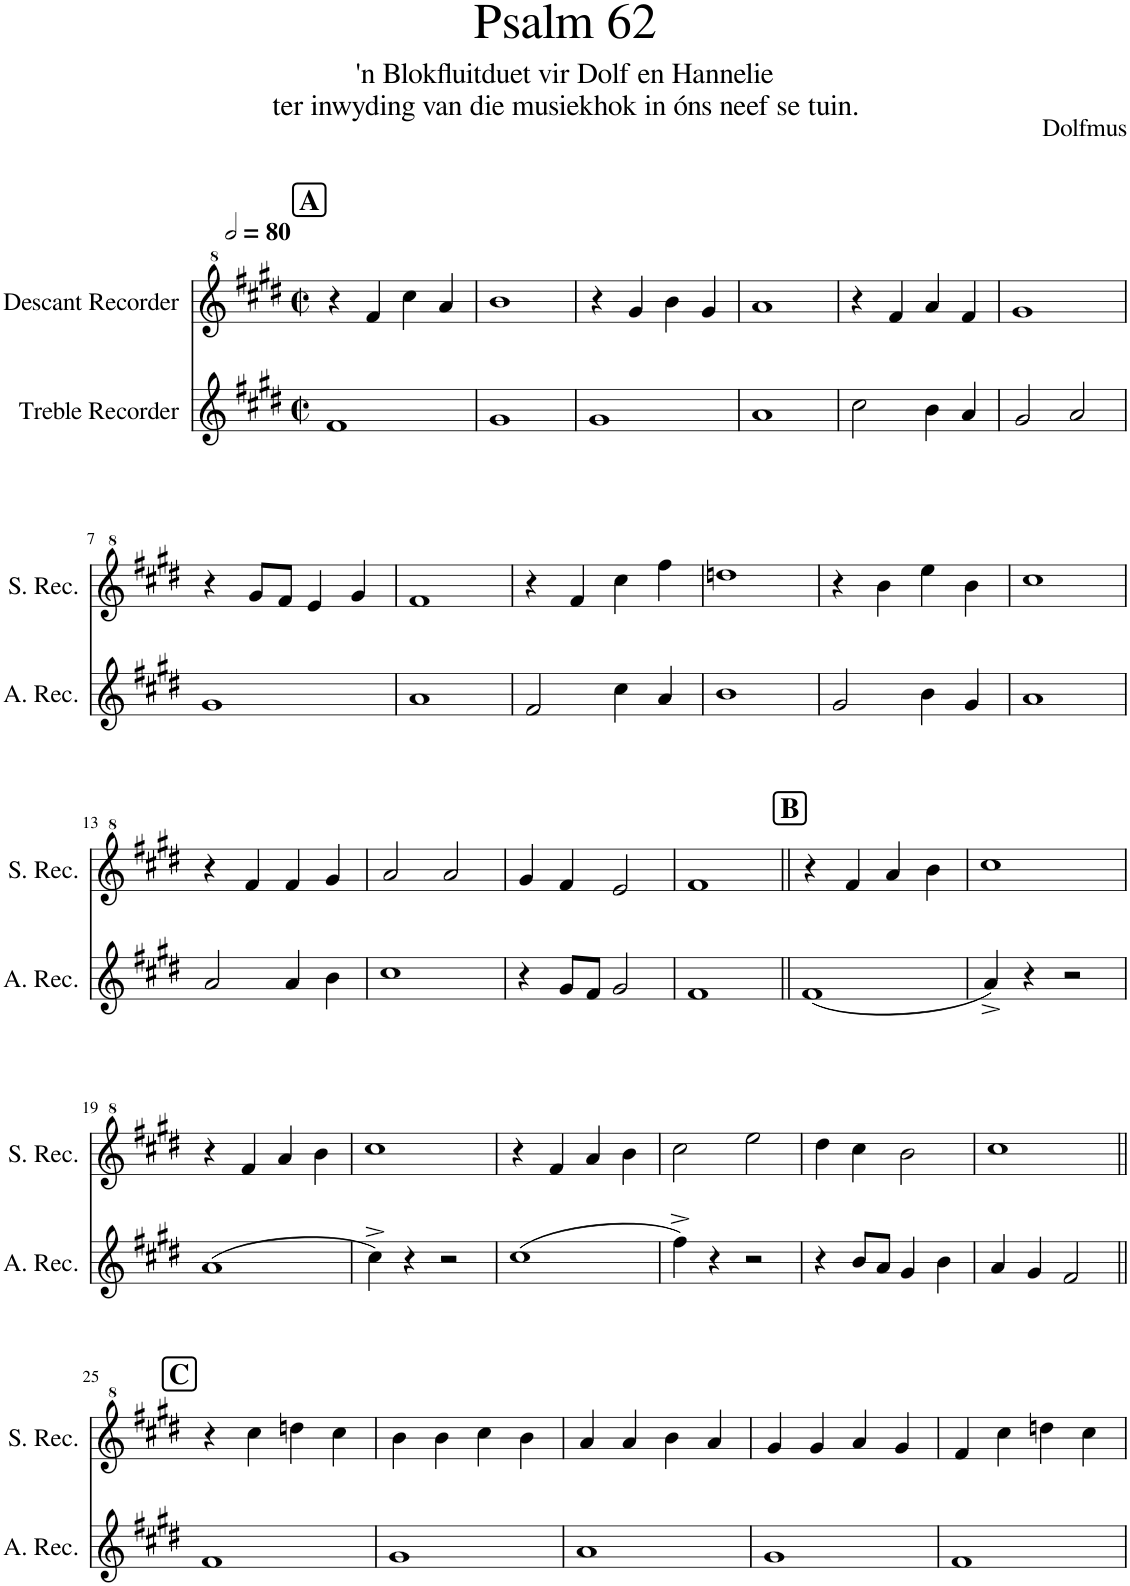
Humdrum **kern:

**kern	**kern
*part2	*part1
*staff2	*staff1
*I"Treble Recorder	*I"Descant Recorder
*clefG2	*clefG^2
*k[f#c#g#d#]	*k[f#c#g#d#]
*M2/2	*M2/2
*met(c|)	*met(c|)
*MM160	*MM160
!!LO:REH:place=s1:a:B:cj:fs=14:t=A
=1	=1
1f#	4r
.	4ff#/
.	4ccc#\
.	4aa/
=2	=2
1g#	1bb
=3	=3
1g#	4r
.	4gg#/
.	4bb\
.	4gg#/
=4	=4
1a	1aa
=5	=5
2cc#\	4r
.	4ff#/
4b\	4aa/
4a/	4ff#/
=6	=6
2g#/	1gg#
2a/	.
!!LO:LB:g=z
=7	=7
1g#	4r
.	8gg#/L
.	8ff#/J
.	4ee/
.	4gg#/
=8	=8
1a	1ff#
=9	=9
2f#/	4r
.	4ff#/
4cc#\	4ccc#\
4a/	4fff#\
=10	=10
1b	1dddn
=11	=11
2g#/	4r
.	4bb\
4b\	4eee\
4g#/	4bb\
=12	=12
1a	1ccc#
!!LO:LB:g=z
=13	=13
2a/	4r
.	4ff#/
4a/	4ff#/
4b\	4gg#/
=14	=14
1cc#	2aa/
.	2aa/
=15	=15
4r	4gg#/
8g#/L	4ff#/
8f#/J	.
2g#/	2ee/
=16	=16
1f#	1ff#
!!LO:REH:place=s1:a:B:cj:fs=14:t=B
=17||	=17||
(1f#	4r
.	4ff#/
.	4aa/
.	4bb\
=18	=18
4a^/)	1ccc#
4r	.
2r	.
!!LO:LB:g=z
=19	=19
(1a	4r
.	4ff#/
.	4aa/
.	4bb\
=20	=20
4cc#^\)	1ccc#
4r	.
2r	.
=21	=21
(1cc#	4r
.	4ff#/
.	4aa/
.	4bb\
=22	=22
4ff#^\)	2ccc#\
4r	.
2r	2eee\
=23	=23
4r	4ddd#\
8b/L	4ccc#\
8a/J	.
4g#/	2bb\
4b\	.
=24	=24
4a/	1ccc#
4g#/	.
2f#/	.
!!LO:LB:g=z
!!LO:REH:place=s1:a:B:cj:fs=14:t=C
=25||	=25||
1f#	4r
.	4ccc#\
.	4dddn\
.	4ccc#\
=26	=26
1g#	4bb\
.	4bb\
.	4ccc#\
.	4bb\
=27	=27
1a	4aa/
.	4aa/
.	4bb\
.	4aa/
=28	=28
1g#	4gg#/
.	4gg#/
.	4aa/
.	4gg#/
=29	=29
1f#	4ff#/
.	4ccc#\
.	4dddn\
.	4ccc#\
=	=
*-	*-
